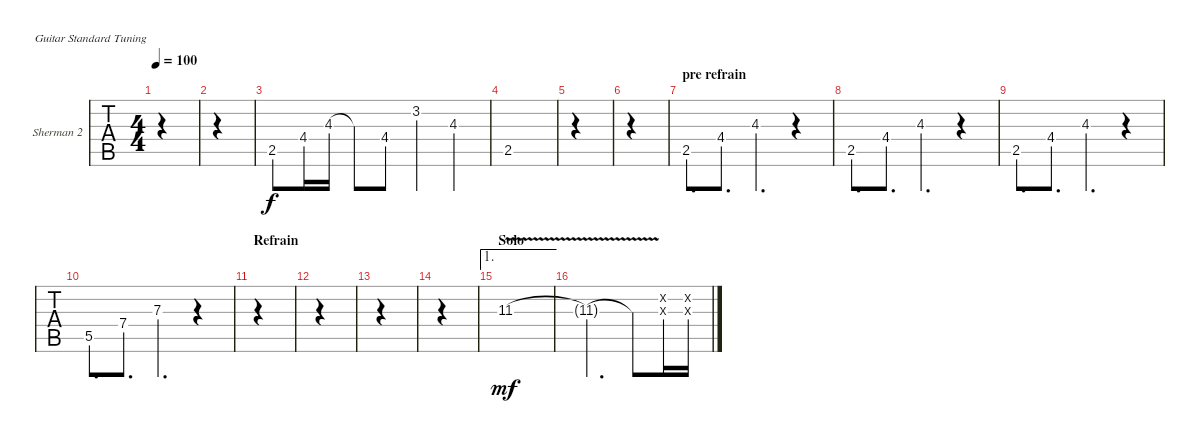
\bracketExtendMode groupsimilarinstruments
\firstSystemTrackNameOrientation horizontal
\otherSystemsTrackNameOrientation horizontal
\track ("Sherman 2" "Sherman 2") {instrument electricguitarclean}
\staff {tabs}
\tuning (E4 B3 G3 D3 A2 E2)
\ts (4 4)
\tempo 100
\clef g2
\ks c
|
|
2.5.8 4.4.16 4.3.16 4.3{t}.8 4.4.8 3.2.4 4.3.4 |
2.5.1 |
|
|
\section ("" "pre refrain")
2.5.8{d dy f} 4.4.8{d} 4.3.4{d} r.4 |
2.5.8{d} 4.4.8{d} 4.3.4{d} r.4 |
2.5.8{d} 4.4.8{d} 4.3.4{d} r.4 |
5.5.8{d} 7.4.8{d} 7.3.4{d} r.4 |
\section ("" "Refrain")
|
|
|
|
\ae 1
\section ("" "Solo")
11.3{v}.1{dy mf} |
11.3{v t}.2{d} 11.3{t}.8 (0.3{x} 0.2{x}).16 (0.2{x} 0.3{x}).16
